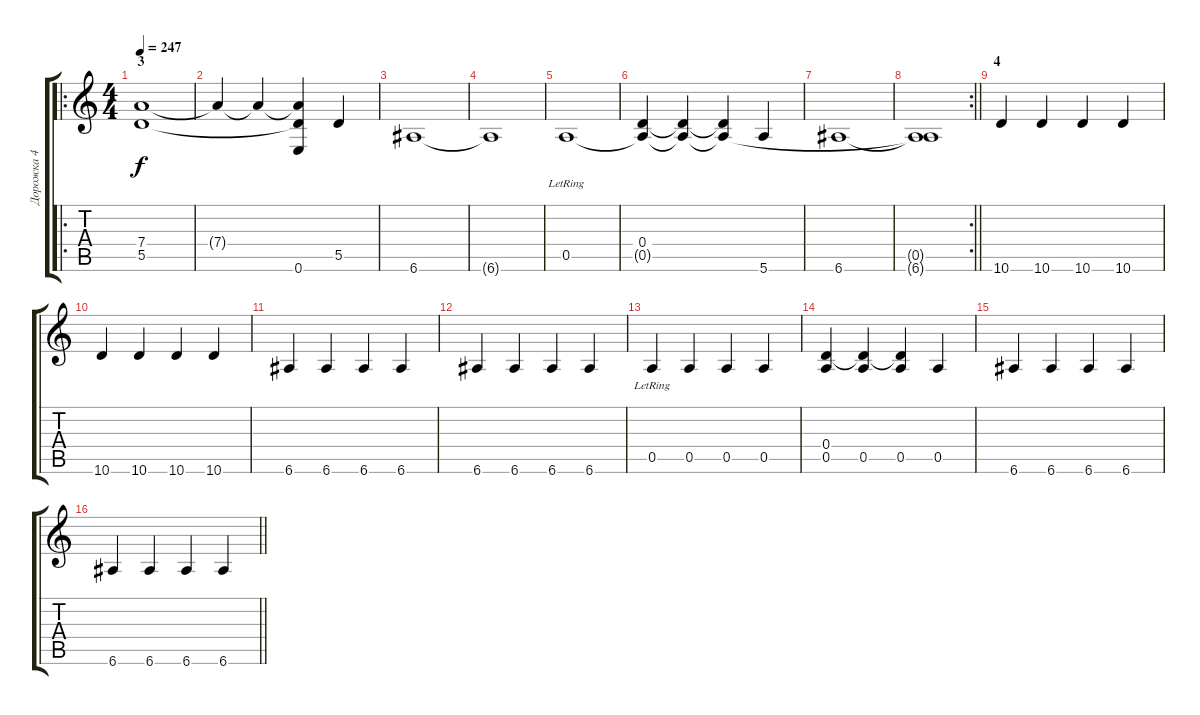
\track ("Дорожка 4" "Дорожка 4") {instrument electricbassfinger}
\staff {score tabs}
\tuning (E4 B3 G3 D3 A2 E2) {hide}
\ro
\ts (4 4)
\section ("" " 3")
\tempo 247
\clef g2
\ks c
(7.4 5.5).1{dy f} |
7.4{t}.4 7.4{t}.4 (7.4{t} 5.5{t} 0.6).4 5.5.4 |
6.6.1 |
6.6{t}.1 |
0.5{lr}.1 |
(0.4 0.5{t}).4 (0.4{t} 0.5{t}).4 (0.4{t} 0.5{t}).4 5.6.4 |
6.6.1 |
\rc 2
\barLineRight lightlight
(0.5{t} 6.6{t}).1 |
\section ("" "4")
10.6.4 10.6.4 10.6.4 10.6.4 |
10.6.4 10.6.4 10.6.4 10.6.4 |
6.6.4 6.6.4 6.6.4 6.6.4 |
6.6.4 6.6.4 6.6.4 6.6.4 |
0.5{lr}.4 0.5.4 0.5.4 0.5.4 |
(0.4 0.5).4 (0.4{t} 0.5).4 (0.4{t} 0.5).4 0.5.4 |
6.6.4 6.6.4 6.6.4 6.6.4 |
\barLineRight lightlight
6.6.4 6.6.4 6.6.4 6.6.4
